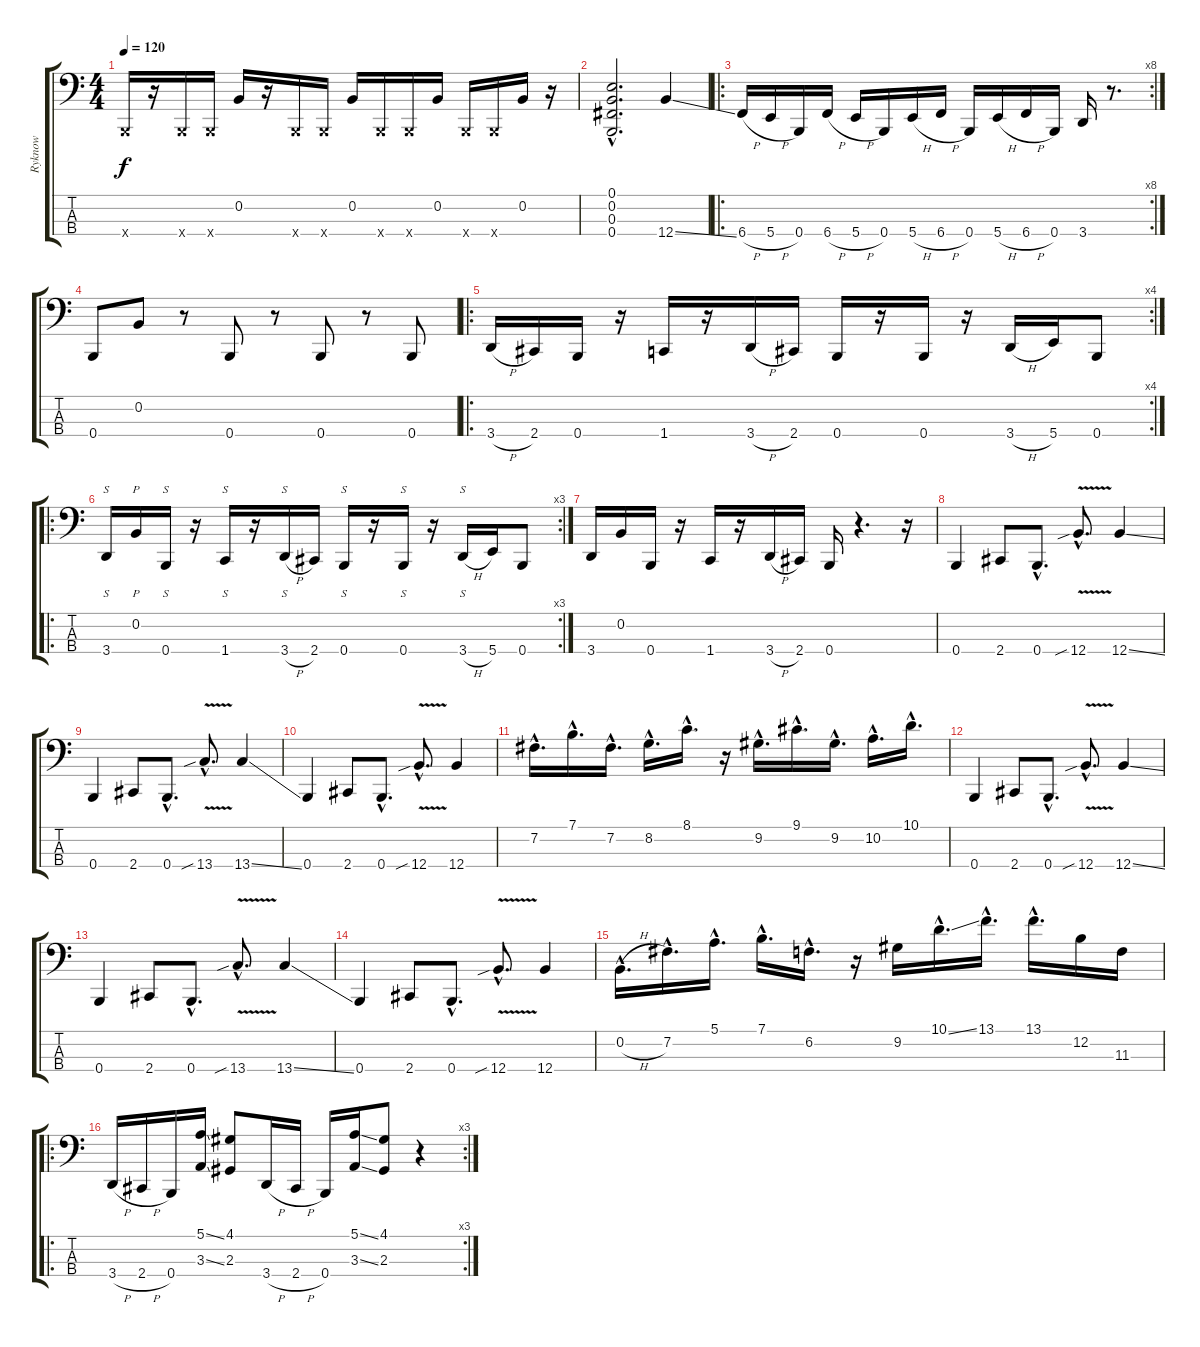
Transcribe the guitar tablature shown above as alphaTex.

\track ("Ryknow" "Ryknow") {instrument slapbass1}
\staff {score tabs}
\tuning (E2 B1 Gb1 B0) {hide}
\ts (4 4)
\tempo 120
\clef f4
\ks c
0.4{x}.16{dy f} r.16 0.4{x}.16 0.4{x}.16 0.2.16 r.16 0.4{x}.16 0.4{x}.16 0.2.16 0.4{x}.16 0.4{x}.16 0.2.16 0.4{x}.16 0.4{x}.16 0.2.16 r.16 |
(0.1{hac} 0.2{hac} 0.3{hac} 0.4{hac}).2{d} 12.4{ss}.4 |
\ro
\rc 8
6.4{h}.16 5.4{h}.16 0.4.16 6.4{h}.16 5.4{h}.16 0.4.16 5.4{h}.16 6.4{h}.16 0.4.16 5.4{h}.16 6.4{h}.16 0.4.16 3.4.16 r.8{d} |
0.4.8 0.2.8 r.8 0.4.8 r.8 0.4.8 r.8 0.4.8 |
\ro
\rc 4
3.4{h}.16 2.4.16 0.4.16 r.16 1.4.16 r.16 3.4{h}.16 2.4.16 0.4.16 r.16 0.4.16 r.16 3.4{h}.16 5.4.16 0.4.8 |
\ro
\rc 3
3.4.16{s} 0.2.16{p} 0.4.16{s} r.16 1.4.16{s} r.16 3.4{h}.16{s} 2.4.16 0.4.16{s} r.16 0.4.16{s} r.16 3.4{h}.16{s} 5.4.16 0.4.8 |
3.4.16 0.2.16 0.4.16 r.16 1.4.16 r.16 3.4{h}.16 2.4.16 0.4.16 r.4{d} r.16 |
0.4.4 2.4.8 0.4{hac}.8{d} 12.4{v sib hac}.8{d} 12.4{ss}.4 |
0.4.4 2.4.8 0.4{hac}.8{d} 13.4{v sib hac}.8{d} 13.4{ss}.4 |
0.4.4 2.4.8 0.4{hac}.8{d} 12.4{v sib hac}.8{d} 12.4.4 |
7.2{hac}.16{d} 7.1{hac}.16{d} 7.2{hac}.16{d} 8.2{hac}.16{d} 8.1{hac}.16{d} r.16 9.2{hac}.16{d} 9.1{hac}.16{d} 9.2{hac}.16{d} 10.2{hac}.16{d} 10.1{hac}.16{d} |
0.4.4 2.4.8 0.4{hac}.8{d} 12.4{v sib hac}.8{d} 12.4{ss}.4 |
0.4.4 2.4.8 0.4{hac}.8{d} 13.4{v sib hac}.8{d} 13.4{ss}.4 |
0.4.4 2.4.8 0.4{hac}.8{d} 12.4{v sib hac}.8{d} 12.4.4 |
0.2{h hac}.16{d} 7.2{hac}.16{d} 5.1{hac}.16{d} 7.1{hac}.16{d} 6.2{hac}.16{d} r.16 9.2.16 10.1{ss hac}.16{d} 13.1{hac}.16{d} 13.1{hac}.16{d} 12.2.16 11.3.16 |
\ro
\rc 3
3.4{h}.16 2.4{h}.16 0.4.16 (5.1{ss} 3.3{ss}).16 (4.1 2.3).8 3.4{h}.16 2.4{h}.16 0.4.16 (5.1{ss} 3.3{ss}).16 (4.1 2.3).8 r.4
